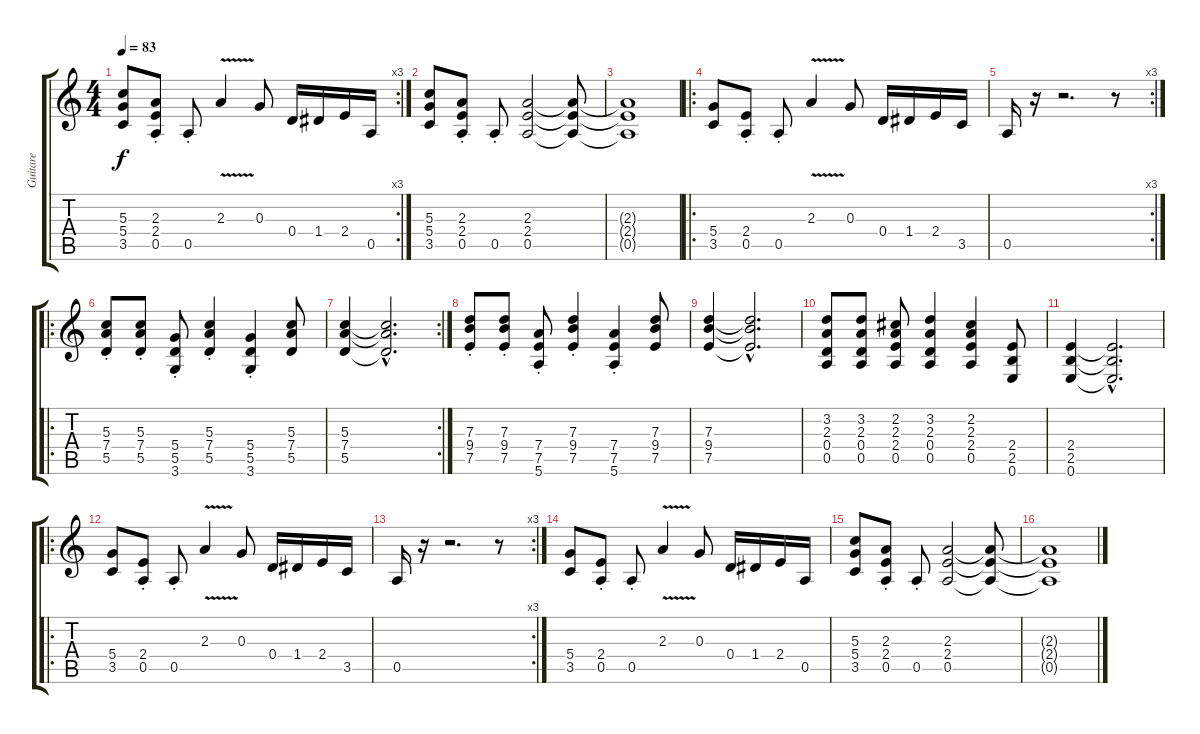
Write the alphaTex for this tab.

\track ("Guitare" "Guitare") {instrument distortionguitar}
\staff {score tabs}
\tuning (E4 B3 G3 D3 A2 E2) {hide}
\rc 3
\ts (4 4)
\tempo 83
\clef g2
\ks c
(5.3 5.4 3.5).8{dy f instrument distortionguitar} (2.3{st} 2.4{st} 0.5{st}).8 0.5{st}.8 2.3{v}.4 0.3.8 0.4.16 1.4.16 2.4.16 0.5.16 |
(5.3 5.4 3.5).8 (2.3{st} 2.4{st} 0.5{st}).8 0.5{st}.8 (2.3 2.4 0.5).2 (2.3{t} 2.4{t} 0.5{t}).8 |
(2.3{t} 2.4{t} 0.5{t}).1 |
\ro
(5.4 3.5).8 (2.4{st} 0.5{st}).8 0.5{st}.8 2.3{v}.4 0.3.8 0.4.16 1.4.16 2.4.16 3.5.16 |
\rc 3
0.5.16 r.16 r.2{d} r.8 |
\ro
(5.3{st} 7.4{st} 5.5{st}).8 (5.3{st} 7.4{st} 5.5{st}).8 (5.4{st} 5.5{st} 3.6{st}).8 (5.3{st} 7.4{st} 5.5{st}).4 (5.4{st} 5.5{st} 3.6{st}).4 (5.3 7.4 5.5).8 |
\rc 2
(5.3 7.4 5.5).4 (5.3{hac t} 7.4{hac t} 5.5{hac t}).2{d} |
(7.3{st} 9.4{st} 7.5{st}).8 (7.3{st} 9.4{st} 7.5{st}).8 (7.4{st} 7.5{st} 5.6{st}).8 (7.3{st} 9.4{st} 7.5{st}).4 (7.4{st} 7.5{st} 5.6{st}).4 (7.3 9.4 7.5).8 |
(7.3 9.4 7.5).4 (7.3{hac t} 9.4{hac t} 7.5{hac t}).2{d} |
(3.2 2.3 0.4 0.5).8 (3.2 2.3 0.4 0.5).8 (2.2 2.3 2.4 0.5).8 (3.2 2.3 0.4 0.5).4 (2.2 2.3 2.4 0.5).4 (2.4 2.5 0.6).8 |
(2.4 2.5 0.6).4 (2.4{hac t} 2.5{hac t} 0.6{hac t}).2{d} |
\ro
(5.4 3.5).8 (2.4{st} 0.5{st}).8 0.5{st}.8 2.3{v}.4 0.3.8 0.4.16 1.4.16 2.4.16 3.5.16 |
\rc 3
0.5.16 r.16 r.2{d} r.8 |
(5.4 3.5).8 (2.4{st} 0.5{st}).8 0.5{st}.8 2.3{v}.4 0.3.8 0.4.16 1.4.16 2.4.16 0.5.16 |
(5.3 5.4 3.5).8 (2.3{st} 2.4{st} 0.5{st}).8 0.5{st}.8 (2.3 2.4 0.5).2 (2.3{t} 2.4{t} 0.5{t}).8 |
(2.3{t} 2.4{t} 0.5{t}).1
